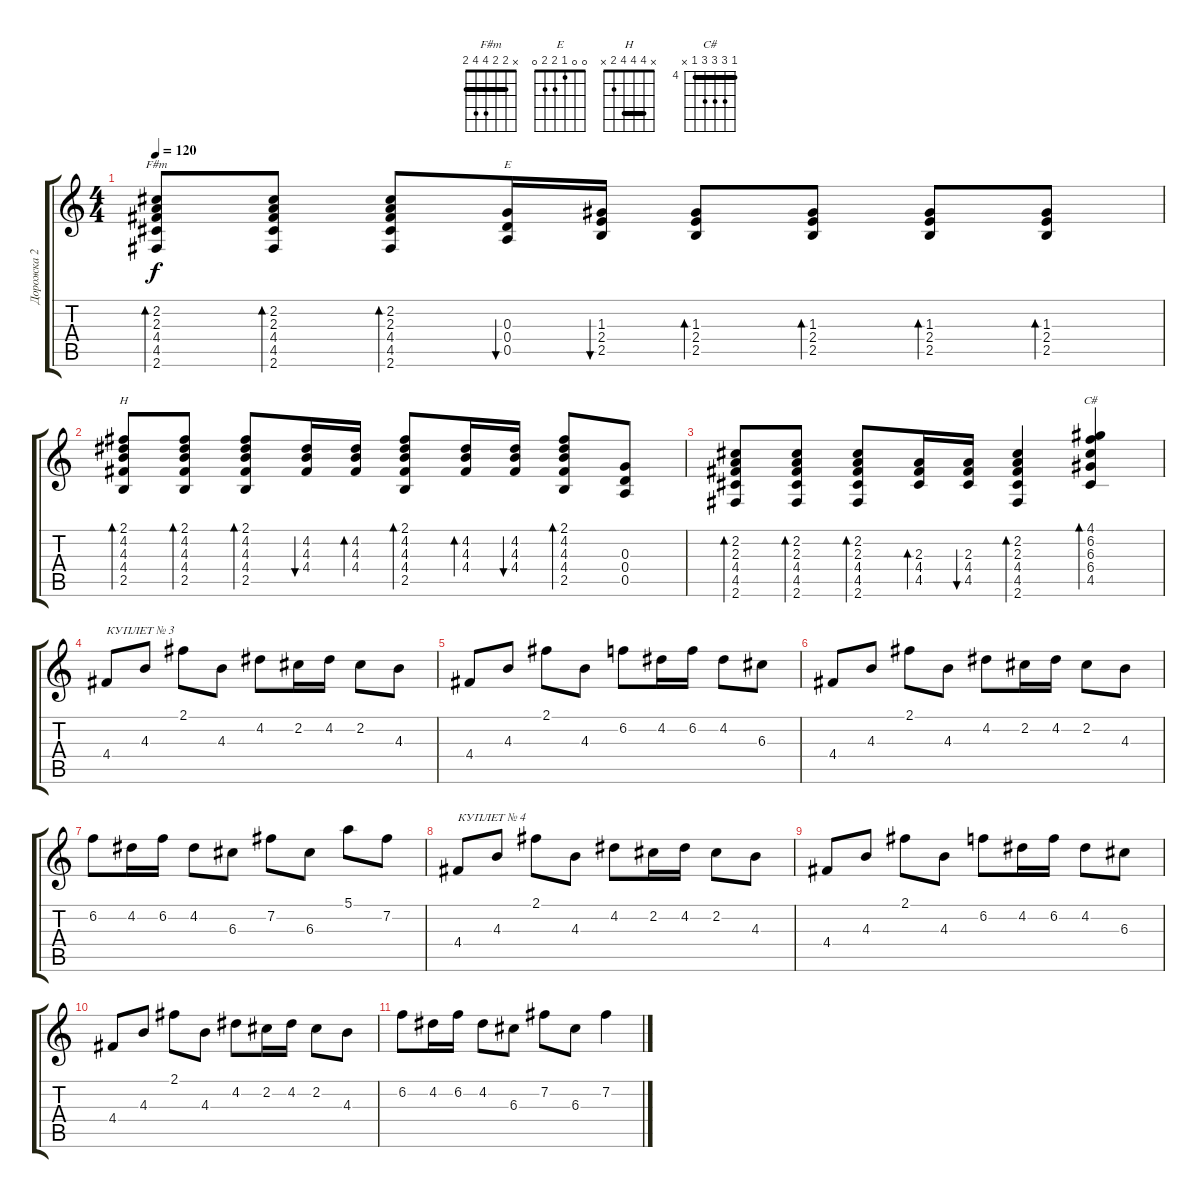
\track ("Дорожка 2" "Дорожка 2") {instrument acousticguitarsteel}
\staff {score tabs}
\tuning (E4 B3 G3 D3 A2 E2) {hide}
\chord ("F#m" x 2 2 4 4 2) {barre 2}
\chord ("E" 0 0 1 2 2 0)
\chord ("H" x 4 4 4 2 x) {barre 4}
\chord ("C#" 4 6 6 6 4 x) {firstfret 4 barre 4}
\ts (4 4)
\tempo 120
\clef g2
\ks c
(2.2 2.3 4.4 4.5 2.6).8{bd 60 ch "F#m" dy f} (2.2 2.3 4.4 4.5 2.6).8{bd 60} (2.2 2.3 4.4 4.5 2.6).8{bd 60} (0.3 0.4 0.5).16{bu 60 ch "E"} (1.3 2.4 2.5).16{bu 60} (1.3 2.4 2.5).8{bd 60} (1.3 2.4 2.5).8{bd 60} (1.3 2.4 2.5).8{bd 60} (1.3 2.4 2.5).8{bd 60} |
(2.1 4.2 4.3 4.4 2.5).8{bd 60 ch "H"} (2.1 4.2 4.3 4.4 2.5).8{bd 60} (2.1 4.2 4.3 4.4 2.5).8{bd 60} (4.2 4.3 4.4).16{bu 60} (4.2 4.3 4.4).16{bd 60} (2.1 4.2 4.3 4.4 2.5).8{bd 60} (4.2 4.3 4.4).16{bd 60} (4.2 4.3 4.4).16{bu 60} (2.1 4.2 4.3 4.4 2.5).8{bd 60} (0.3 0.4 0.5).8 |
(2.2 2.3 4.4 4.5 2.6).8{bd 60} (2.2 2.3 4.4 4.5 2.6).8{bd 60} (2.2 2.3 4.4 4.5 2.6).8{bd 60} (2.3 4.4 4.5).16{bd 60} (2.3 4.4 4.5).16{bu 60} (2.2 2.3 4.4 4.5 2.6).4{bd 60} (4.1 6.2 6.3 6.4 4.5).4{bd 60 ch "C#"} |
4.4.8{txt "КУПЛЕТ № 3"} 4.3.8 2.1.8 4.3.8 4.2.8 2.2.16 4.2.16 2.2.8 4.3.8 |
4.4.8 4.3.8 2.1.8 4.3.8 6.2.8 4.2.16 6.2.16 4.2.8 6.3.8 |
4.4.8 4.3.8 2.1.8 4.3.8 4.2.8 2.2.16 4.2.16 2.2.8 4.3.8 |
6.2.8 4.2.16 6.2.16 4.2.8 6.3.8 7.2.8 6.3.8 5.1.8 7.2.8 |
4.4.8{txt "КУПЛЕТ № 4"} 4.3.8 2.1.8 4.3.8 4.2.8 2.2.16 4.2.16 2.2.8 4.3.8 |
4.4.8 4.3.8 2.1.8 4.3.8 6.2.8 4.2.16 6.2.16 4.2.8 6.3.8 |
4.4.8 4.3.8 2.1.8 4.3.8 4.2.8 2.2.16 4.2.16 2.2.8 4.3.8 |
6.2.8 4.2.16 6.2.16 4.2.8 6.3.8 7.2.8 6.3.8 7.2.4
